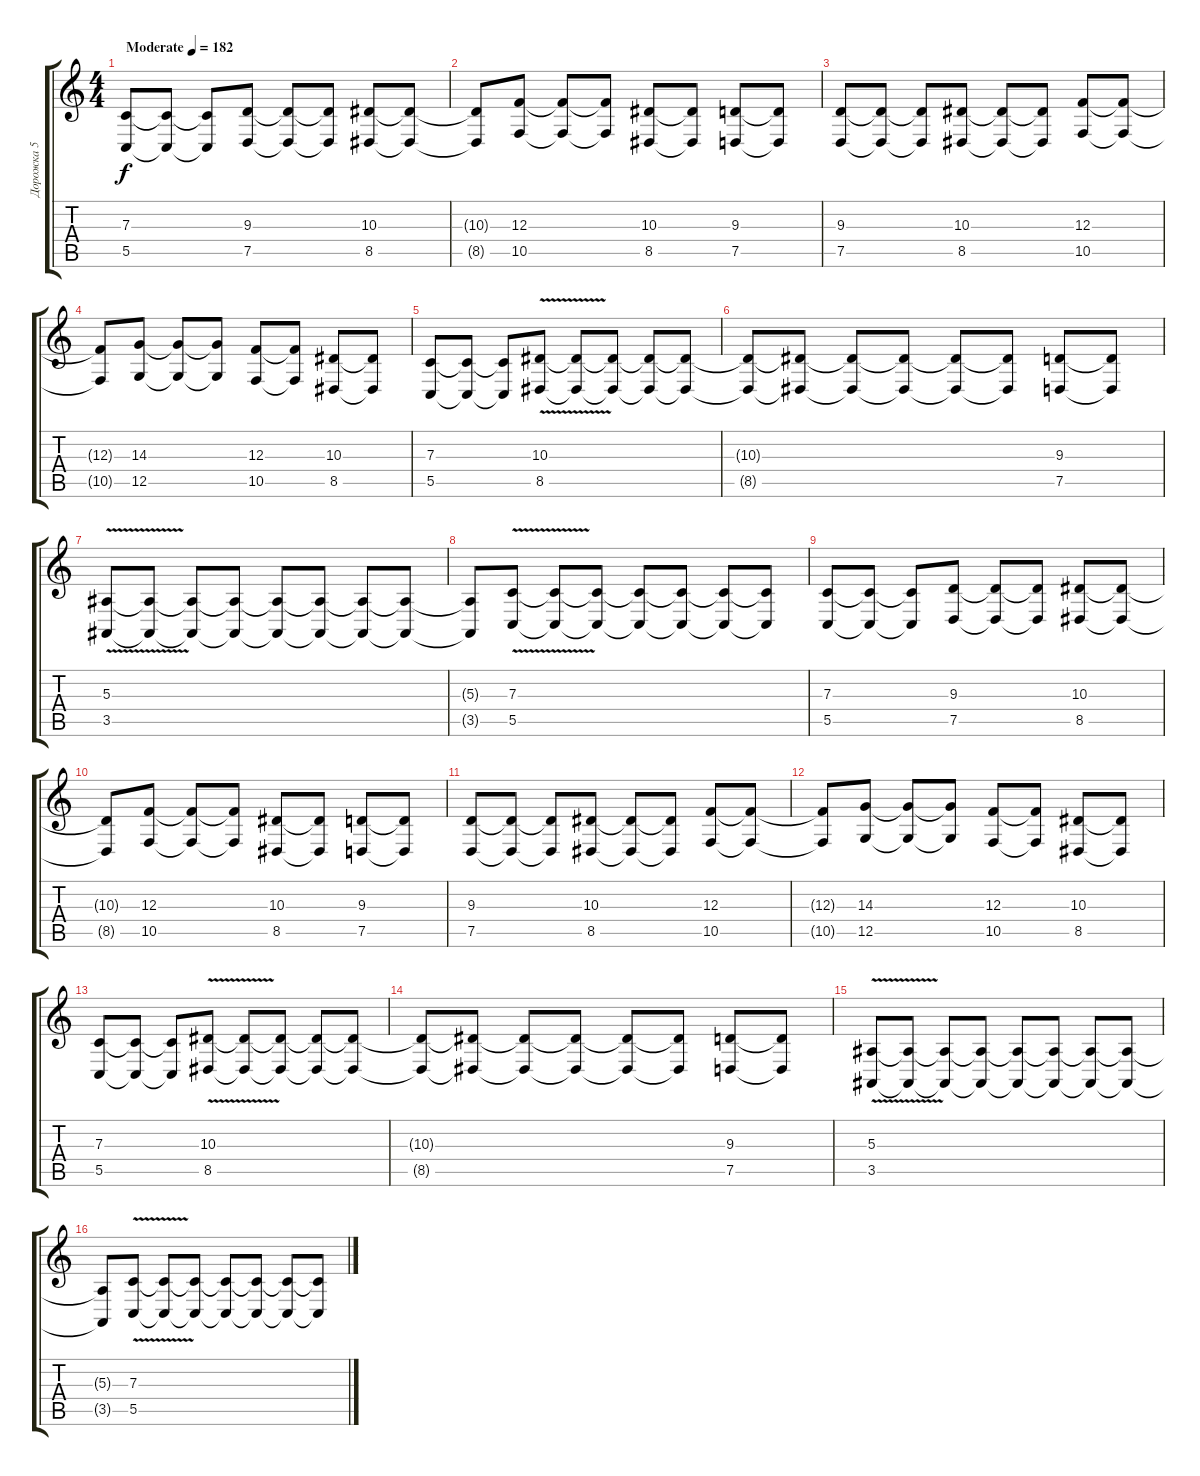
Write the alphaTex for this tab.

\track ("Дорожка 5" "Дорожка 5") {instrument pad7halo}
\staff {score tabs}
\tuning (D4 A3 F3 C3 G2 C2) {hide}
\ts (4 4)
\tempo (182 "Moderate")
\tempo 175
\tempo (182 "Moderate")
\clef g2
\ks c
(7.3 5.5).8{dy f instrument pad7halo} (7.3{t} 5.5{t}).8 (7.3{t} 5.5{t}).8 (9.3 7.5).8 (9.3{t} 7.5{t}).8 (9.3{t} 7.5{t}).8 (10.3 8.5).8 (10.3{t} 8.5{t}).8 |
(10.3{t} 8.5{t}).8 (12.3 10.5).8 (12.3{t} 10.5{t}).8 (12.3{t} 10.5{t}).8 (10.3 8.5).8 (10.3{t} 8.5{t}).8 (9.3 7.5).8 (9.3{t} 7.5{t}).8 |
(9.3 7.5).8 (9.3{t} 7.5{t}).8 (9.3{t} 7.5{t}).8 (10.3 8.5).8 (10.3{t} 8.5{t}).8 (10.3{t} 8.5{t}).8 (12.3 10.5).8 (12.3{t} 10.5{t}).8 |
(12.3{t} 10.5{t}).8 (14.3 12.5).8 (14.3{t} 12.5{t}).8 (14.3{t} 12.5{t}).8 (12.3 10.5).8 (12.3{t} 10.5{t}).8 (10.3 8.5).8 (10.3{t} 8.5{t}).8 |
(7.3 5.5).8 (7.3{t} 5.5{t}).8 (7.3{t} 5.5{t}).8 (10.3{v} 8.5{v}).8 (10.3{t} 8.5{t}).8 (10.3{t} 8.5{t}).8 (10.3{t} 8.5{t}).8 (10.3{t} 8.5{t}).8 |
(10.3{t} 8.5{t}).8 (10.3{t} 8.5{t}).8 (10.3{t} 8.5{t}).8 (10.3{t} 8.5{t}).8 (10.3{t} 8.5{t}).8 (10.3{t} 8.5{t}).8 (9.3 7.5).8 (9.3{t} 7.5{t}).8 |
(5.3 3.5{v}).8 (5.3{t} 3.5{t}).8 (5.3{t} 3.5{t}).8 (5.3{t} 3.5{t}).8 (5.3{t} 3.5{t}).8 (5.3{t} 3.5{t}).8 (5.3{t} 3.5{t}).8 (5.3{t} 3.5{t}).8 |
(5.3{t} 3.5{t}).8 (7.3{v} 5.5).8 (7.3{t} 5.5{t}).8 (7.3{t} 5.5{t}).8 (7.3{t} 5.5{t}).8 (7.3{t} 5.5{t}).8 (7.3{t} 5.5{t}).8 (7.3{t} 5.5{t}).8 |
(7.3 5.5).8 (7.3{t} 5.5{t}).8 (7.3{t} 5.5{t}).8 (9.3 7.5).8 (9.3{t} 7.5{t}).8 (9.3{t} 7.5{t}).8 (10.3 8.5).8 (10.3{t} 8.5{t}).8 |
(10.3{t} 8.5{t}).8 (12.3 10.5).8 (12.3{t} 10.5{t}).8 (12.3{t} 10.5{t}).8 (10.3 8.5).8 (10.3{t} 8.5{t}).8 (9.3 7.5).8 (9.3{t} 7.5{t}).8 |
(9.3 7.5).8 (9.3{t} 7.5{t}).8 (9.3{t} 7.5{t}).8 (10.3 8.5).8 (10.3{t} 8.5{t}).8 (10.3{t} 8.5{t}).8 (12.3 10.5).8 (12.3{t} 10.5{t}).8 |
(12.3{t} 10.5{t}).8 (14.3 12.5).8 (14.3{t} 12.5{t}).8 (14.3{t} 12.5{t}).8 (12.3 10.5).8 (12.3{t} 10.5{t}).8 (10.3 8.5).8 (10.3{t} 8.5{t}).8 |
(7.3 5.5).8 (7.3{t} 5.5{t}).8 (7.3{t} 5.5{t}).8 (10.3{v} 8.5{v}).8 (10.3{t} 8.5{t}).8 (10.3{t} 8.5{t}).8 (10.3{t} 8.5{t}).8 (10.3{t} 8.5{t}).8 |
(10.3{t} 8.5{t}).8 (10.3{t} 8.5{t}).8 (10.3{t} 8.5{t}).8 (10.3{t} 8.5{t}).8 (10.3{t} 8.5{t}).8 (10.3{t} 8.5{t}).8 (9.3 7.5).8 (9.3{t} 7.5{t}).8 |
(5.3 3.5{v}).8 (5.3{t} 3.5{t}).8 (5.3{t} 3.5{t}).8 (5.3{t} 3.5{t}).8 (5.3{t} 3.5{t}).8 (5.3{t} 3.5{t}).8 (5.3{t} 3.5{t}).8 (5.3{t} 3.5{t}).8 |
(5.3{t} 3.5{t}).8 (7.3{v} 5.5).8 (7.3{t} 5.5{t}).8 (7.3{t} 5.5{t}).8 (7.3{t} 5.5{t}).8 (7.3{t} 5.5{t}).8 (7.3{t} 5.5{t}).8 (7.3{t} 5.5{t}).8
